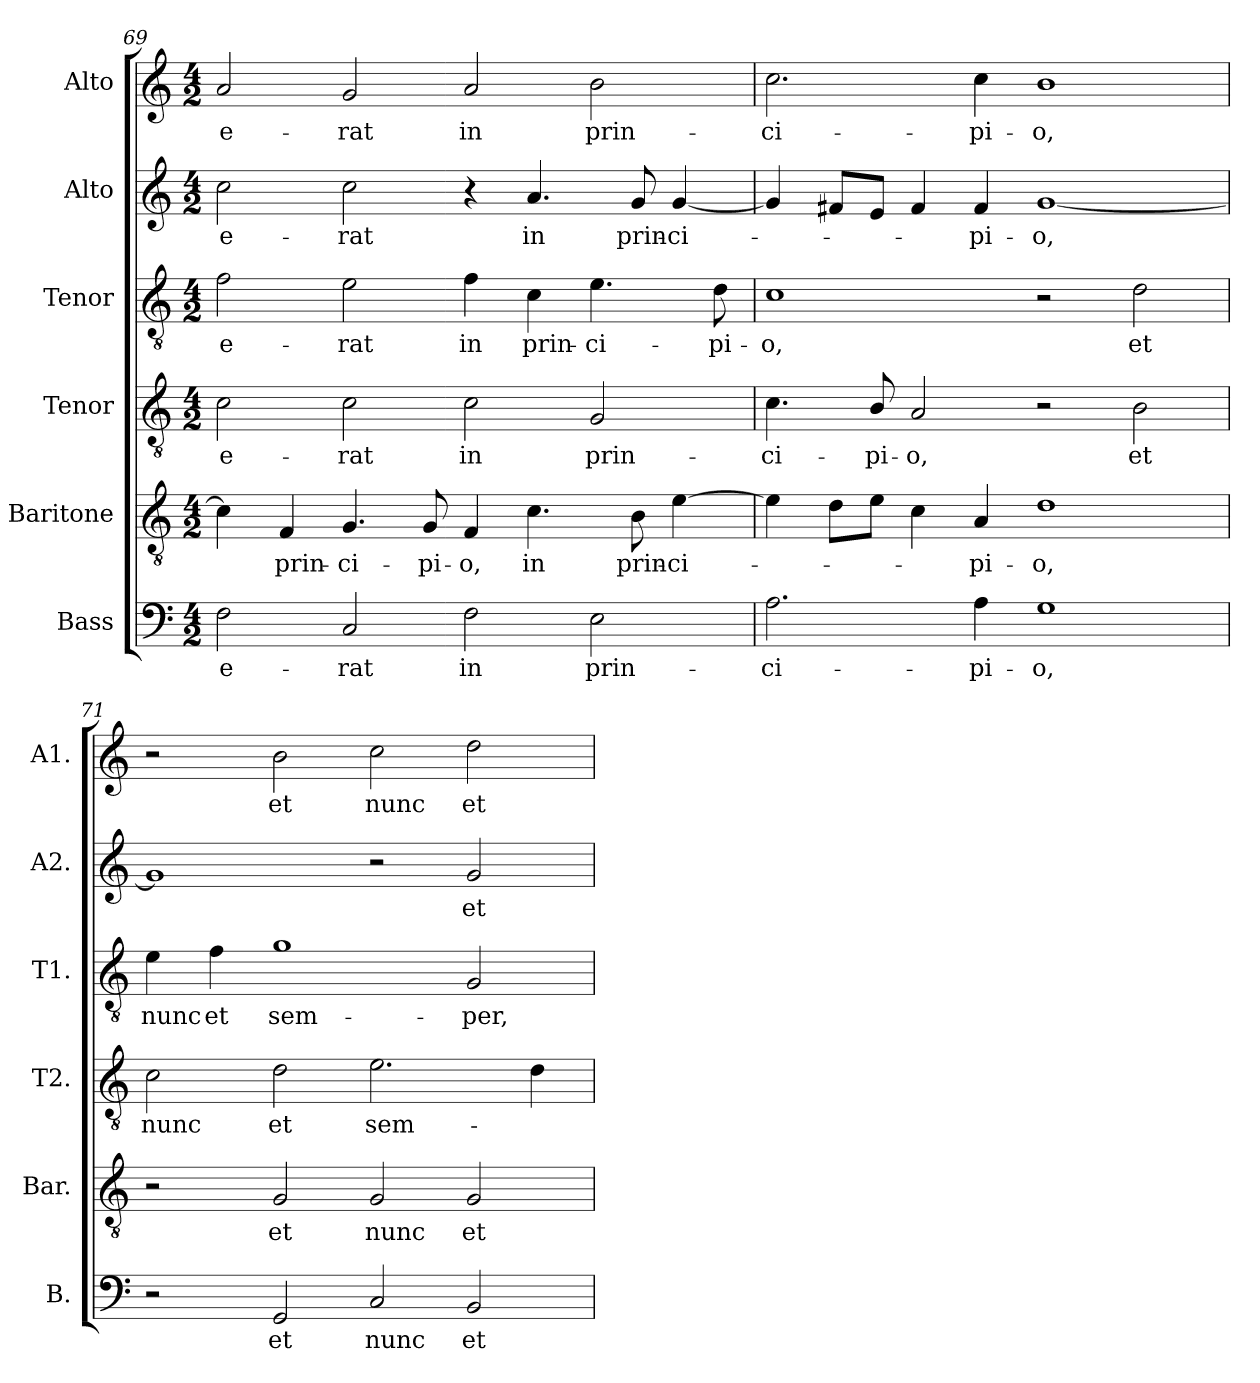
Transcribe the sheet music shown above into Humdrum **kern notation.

**kern	**text	**kern	**text	**kern	**text	**kern	**text	**kern	**text	**kern	**text
*part6	*part6	*part5	*part5	*part4	*part4	*part3	*part3	*part2	*part2	*part1	*part1
*staff6	*staff6	*staff5	*staff5	*staff4	*staff4	*staff3	*staff3	*staff2	*staff2	*staff1	*staff1
*I"Bass	*	*I"Baritone	*	*I"Tenor	*	*I"Tenor	*	*I"Alto	*	*I"Alto	*
*I'B.	*	*I'Bar.	*	*I'T2.	*	*I'T1.	*	*I'A2.	*	*I'A1.	*
*clefF4	*	*clefGv2	*	*clefGv2	*	*clefGv2	*	*clefG2	*	*clefG2	*
*	*	*ITrd7c12	*	*ITrd7c12	*	*ITrd7c12	*	*	*	*	*
*k[]	*	*k[]	*	*k[]	*	*k[]	*	*k[]	*	*k[]	*
*C:	*	*C:	*	*C:	*	*C:	*	*C:	*	*C:	*
*M4/2	*	*M4/2	*	*M4/2	*	*M4/2	*	*M4/2	*	*M4/2	*
=69	=69	=69	=69	=69	=69	=69	=69	=69	=69	=69	=69
!	!LO:LY:b:color=#000000	!	!	!	!	!	!	!	!	!	!
!	!	!	!	!	!LO:LY:b:color=#000000	!	!	!	!	!	!
!	!	!	!	!	!	!	!LO:LY:b:color=#000000	!	!	!	!
!	!	!	!	!	!	!	!	!	!LO:LY:b:color=#000000	!	!
!	!	!	!	!	!	!	!	!	!	!	!LO:LY:b:color=#000000
2Fi\	e-	4Ci\]	.	2Ci\	e-	2Fi\	e-	2cci\	e-	2ai/	e-
!	!	!	!LO:LY:b:color=#000000	!	!	!	!	!	!	!	!
.	.	4FFi/	prin-	.	.	.	.	.	.	.	.
!	!LO:LY:b:color=#000000	!	!	!	!	!	!	!	!	!	!
!	!	!	!LO:LY:b:color=#000000	!	!	!	!	!	!	!	!
!	!	!	!	!	!LO:LY:b:color=#000000	!	!	!	!	!	!
!	!	!	!	!	!	!	!LO:LY:b:color=#000000	!	!	!	!
!	!	!	!	!	!	!	!	!	!LO:LY:b:color=#000000	!	!
!	!	!	!	!	!	!	!	!	!	!	!LO:LY:b:color=#000000
2Ci/	-rat	4.GGi/	-ci-	2Ci\	-rat	2Ei\	-rat	2cci\	-rat	2gi/	-rat
!	!	!	!LO:LY:b:color=#000000	!	!	!	!	!	!	!	!
.	.	8GGi/	-pi-	.	.	.	.	.	.	.	.
!	!LO:LY:b:color=#000000	!	!	!	!	!	!	!	!	!	!
!	!	!	!LO:LY:b:color=#000000	!	!	!	!	!	!	!	!
!	!	!	!	!	!LO:LY:b:color=#000000	!	!	!	!	!	!
!	!	!	!	!	!	!	!LO:LY:b:color=#000000	!	!	!	!
!	!	!	!	!	!	!	!	!	!	!	!LO:LY:b:color=#000000
2Fi\	in	4FFi/	-o,	2Ci\	in	4Fi\	in	4r	.	2ai/	in
!	!	!	!LO:LY:b:color=#000000	!	!	!	!	!	!	!	!
!	!	!	!	!	!	!	!LO:LY:b:color=#000000	!	!	!	!
!	!	!	!	!	!	!	!	!	!LO:LY:b:color=#000000	!	!
.	.	4.Ci\	in	.	.	4Ci\	prin-	4.ai/	in	.	.
!	!LO:LY:b:color=#000000	!	!	!	!	!	!	!	!	!	!
!	!	!	!	!	!LO:LY:b:color=#000000	!	!	!	!	!	!
!	!	!	!	!	!	!	!LO:LY:b:color=#000000	!	!	!	!
!	!	!	!	!	!	!	!	!	!	!	!LO:LY:b:color=#000000
2Ei\	prin-	.	.	2GGi/	prin-	4.Ei\	-ci-	.	.	2bi\	prin-
!	!	!	!LO:LY:b:color=#000000	!	!	!	!	!	!	!	!
!	!	!	!	!	!	!	!	!	!LO:LY:b:color=#000000	!	!
.	.	8BBi\	prin-	.	.	.	.	8gi/	prin-	.	.
!	!	!	!LO:LY:b:color=#000000	!	!	!	!	!	!	!	!
!	!	!	!	!	!	!	!	!	!LO:LY:b:color=#000000	!	!
.	.	[4Ei\	-ci-	.	.	.	.	[4gi/	-ci-	.	.
!	!	!	!	!	!	!	!LO:LY:b:color=#000000	!	!	!	!
.	.	.	.	.	.	8Di\	-pi-	.	.	.	.
!!LO:PB:g=z
=70	=70	=70	=70	=70	=70	=70	=70	=70	=70	=70	=70
!	!LO:LY:b:color=#000000	!	!	!	!	!	!	!	!	!	!
!	!	!	!	!	!LO:LY:b:color=#000000	!	!	!	!	!	!
!	!	!	!	!	!	!	!LO:LY:b:color=#000000	!	!	!	!
!	!	!	!	!	!	!	!	!	!	!	!LO:LY:b:color=#000000
2.Ai\	-ci-	4Ei\]	.	4.Ci\	-ci-	1Ci	-o,	4gi/]	.	2.cci\	-ci-
.	.	8Di\L	.	.	.	.	.	8f#Xi/L	.	.	.
!	!	!	!	!	!LO:LY:b:color=#000000	!	!	!	!	!	!
.	.	8Ei\J	.	8BBi/	-pi-	.	.	8ei/J	.	.	.
!	!	!	!	!	!LO:LY:b:color=#000000	!	!	!	!	!	!
.	.	4Ci\	.	2AAi/	-o,	.	.	4f#i/	.	.	.
!	!LO:LY:b:color=#000000	!	!	!	!	!	!	!	!	!	!
!	!	!	!LO:LY:b:color=#000000	!	!	!	!	!	!	!	!
!	!	!	!	!	!	!	!	!	!LO:LY:b:color=#000000	!	!
!	!	!	!	!	!	!	!	!	!	!	!LO:LY:b:color=#000000
4Ai\	-pi-	4AAi/	-pi-	.	.	.	.	4f#i/	-pi-	4cci\	-pi-
!	!LO:LY:b:color=#000000	!	!	!	!	!	!	!	!	!	!
!	!	!	!LO:LY:b:color=#000000	!	!	!	!	!	!	!	!
!	!	!	!	!	!	!	!	!	!LO:LY:b:color=#000000	!	!
!	!	!	!	!	!	!	!	!	!	!	!LO:LY:b:color=#000000
1Gi	-o,	1Di	-o,	2r	.	2r	.	[1gi	-o,	1bi	-o,
!	!	!	!	!	!LO:LY:b:color=#000000	!	!	!	!	!	!
!	!	!	!	!	!	!	!LO:LY:b:color=#000000	!	!	!	!
.	.	.	.	2BBi\	et	2Di\	et	.	.	.	.
=71	=71	=71	=71	=71	=71	=71	=71	=71	=71	=71	=71
!	!	!	!	!	!LO:LY:b:color=#000000	!	!	!	!	!	!
!	!	!	!	!	!	!	!LO:LY:b:color=#000000	!	!	!	!
2r	.	2r	.	2Ci\	nunc	4Ei\	nunc	1gi]	.	2r	.
!	!	!	!	!	!	!	!LO:LY:b:color=#000000	!	!	!	!
.	.	.	.	.	.	4Fi\	et	.	.	.	.
!	!LO:LY:b:color=#000000	!	!	!	!	!	!	!	!	!	!
!	!	!	!LO:LY:b:color=#000000	!	!	!	!	!	!	!	!
!	!	!	!	!	!LO:LY:b:color=#000000	!	!	!	!	!	!
!	!	!	!	!	!	!	!LO:LY:b:color=#000000	!	!	!	!
!	!	!	!	!	!	!	!	!	!	!	!LO:LY:b:color=#000000
2GGi/	et	2GGi/	et	2Di\	et	1Gi	sem-	.	.	2bi\	et
!	!LO:LY:b:color=#000000	!	!	!	!	!	!	!	!	!	!
!	!	!	!LO:LY:b:color=#000000	!	!	!	!	!	!	!	!
!	!	!	!	!	!LO:LY:b:color=#000000	!	!	!	!	!	!
!	!	!	!	!	!	!	!	!	!	!	!LO:LY:b:color=#000000
2Ci/	nunc	2GGi/	nunc	2.Ei\	sem-	.	.	2r	.	2cci\	nunc
!	!LO:LY:b:color=#000000	!	!	!	!	!	!	!	!	!	!
!	!	!	!LO:LY:b:color=#000000	!	!	!	!	!	!	!	!
!	!	!	!	!	!	!	!LO:LY:b:color=#000000	!	!	!	!
!	!	!	!	!	!	!	!	!	!LO:LY:b:color=#000000	!	!
!	!	!	!	!	!	!	!	!	!	!	!LO:LY:b:color=#000000
2BBi/	et	2GGi/	et	.	.	2GGi/	-per,	2gi/	et	2ddi\	et
.	.	.	.	4Di\	.	.	.	.	.	.	.
=	=	=	=	=	=	=	=	=	=	=	=
*-	*-	*-	*-	*-	*-	*-	*-	*-	*-	*-	*-
